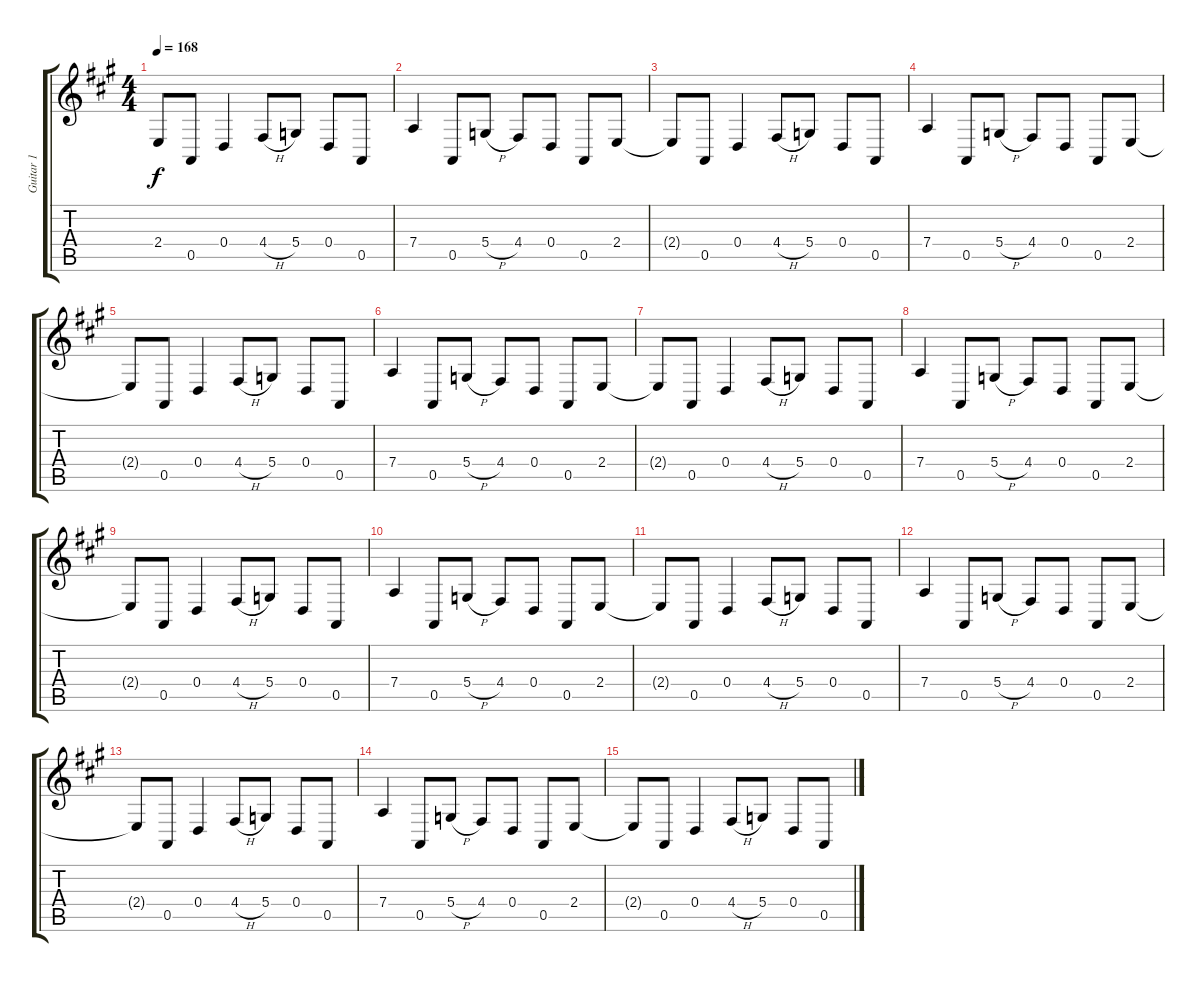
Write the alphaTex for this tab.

\track ("Guitar 1" "Guitar 1") {instrument lead5charang}
\staff {score tabs}
\tuning (E4 B3 G3 D3 A2 E2) {hide}
\ts (4 4)
\tempo 168
\clef g2
\ks a
2.4{t}.8{dy f} 0.5.8 0.4.4 4.4{h}.8 5.4.8 0.4.8 0.5.8 |
7.4.4 0.5.8 5.4{h}.8 4.4.8 0.4.8 0.5.8 2.4.8 |
2.4{t}.8 0.5.8 0.4.4 4.4{h}.8 5.4.8 0.4.8 0.5.8 |
7.4.4 0.5.8 5.4{h}.8 4.4.8 0.4.8 0.5.8 2.4.8 |
2.4{t}.8 0.5.8 0.4.4 4.4{h}.8 5.4.8 0.4.8 0.5.8 |
7.4.4 0.5.8 5.4{h}.8 4.4.8 0.4.8 0.5.8 2.4.8 |
2.4{t}.8 0.5.8 0.4.4 4.4{h}.8 5.4.8 0.4.8 0.5.8 |
7.4.4 0.5.8 5.4{h}.8 4.4.8 0.4.8 0.5.8 2.4.8 |
2.4{t}.8 0.5.8 0.4.4 4.4{h}.8 5.4.8 0.4.8 0.5.8 |
7.4.4 0.5.8 5.4{h}.8 4.4.8 0.4.8 0.5.8 2.4.8 |
2.4{t}.8 0.5.8 0.4.4 4.4{h}.8 5.4.8 0.4.8 0.5.8 |
7.4.4 0.5.8 5.4{h}.8 4.4.8 0.4.8 0.5.8 2.4.8 |
2.4{t}.8 0.5.8 0.4.4 4.4{h}.8 5.4.8 0.4.8 0.5.8 |
7.4.4 0.5.8 5.4{h}.8 4.4.8 0.4.8 0.5.8 2.4.8 |
2.4{t}.8 0.5.8 0.4.4 4.4{h}.8 5.4.8 0.4.8 0.5.8
